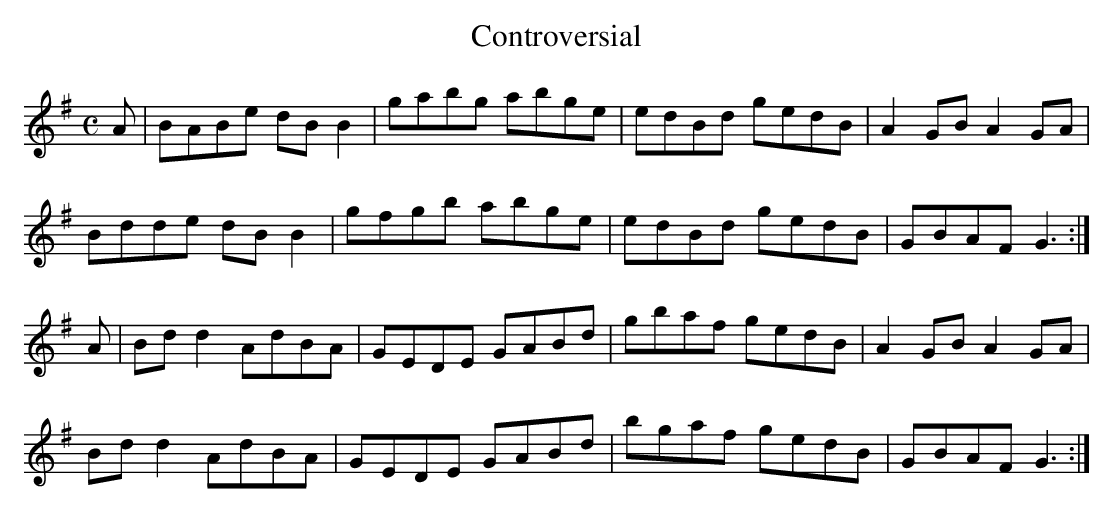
X:1
T:Controversial
M:C
L:1/8
K:G Major
A|BABe dBB2|gabg abge|edBd gedB|A2GB A2GA|!
Bdde dBB2|gfgb abge|edBd gedB|GBAF G3:|!
A|Bdd2 AdBA|GEDE GABd|gbaf gedB|A2GB A2GA|!
Bdd2 AdBA|GEDE GABd|bgaf gedB|GBAF G3:|!
